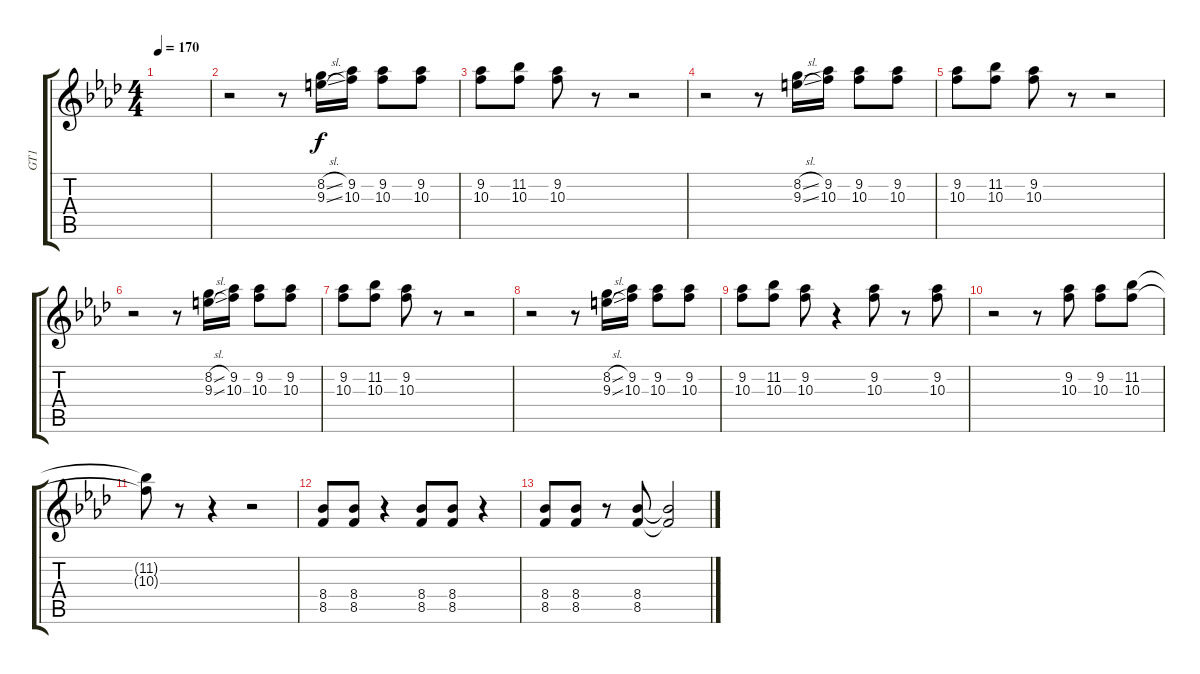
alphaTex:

\track ("GT1" "GT1") {instrument electricguitarjazz}
\staff {score tabs}
\tuning (E4 B3 G3 D3 A2 E2) {hide}
\ts (4 4)
\tempo 170
\clef g2
\ks ab
|
r.2 r.8 (8.2{sl} 9.3{sl}).16 (9.2 10.3).16 (9.2 10.3).8 (9.2 10.3).8 |
(9.2 10.3).8 (11.2 10.3).8 (9.2 10.3).8 r.8 r.2 |
r.2 r.8 (8.2{sl} 9.3{sl}).16 (9.2 10.3).16 (9.2 10.3).8 (9.2 10.3).8 |
(9.2 10.3).8 (11.2 10.3).8 (9.2 10.3).8 r.8 r.2 |
r.2 r.8 (8.2{sl} 9.3{sl}).16 (9.2 10.3).16 (9.2 10.3).8 (9.2 10.3).8 |
(9.2 10.3).8 (11.2 10.3).8 (9.2 10.3).8 r.8 r.2 |
r.2 r.8 (8.2{sl} 9.3{sl}).16 (9.2 10.3).16 (9.2 10.3).8 (9.2 10.3).8 |
(9.2 10.3).8 (11.2 10.3).8 (9.2 10.3).8 r.4 (9.2 10.3).8 r.8 (9.2 10.3).8 |
r.2 r.8 (9.2 10.3).8 (9.2 10.3).8 (11.2 10.3).8 |
(11.2{t} 10.3{t}).8 r.8 r.4 r.2{txt ""} |
(8.4 8.5).8 (8.4 8.5).8 r.4 (8.4 8.5).8 (8.4 8.5).8 r.4 |
(8.4 8.5).8 (8.4 8.5).8 r.8 (8.4 8.5).8 (8.4{t} 8.5{t}).2
